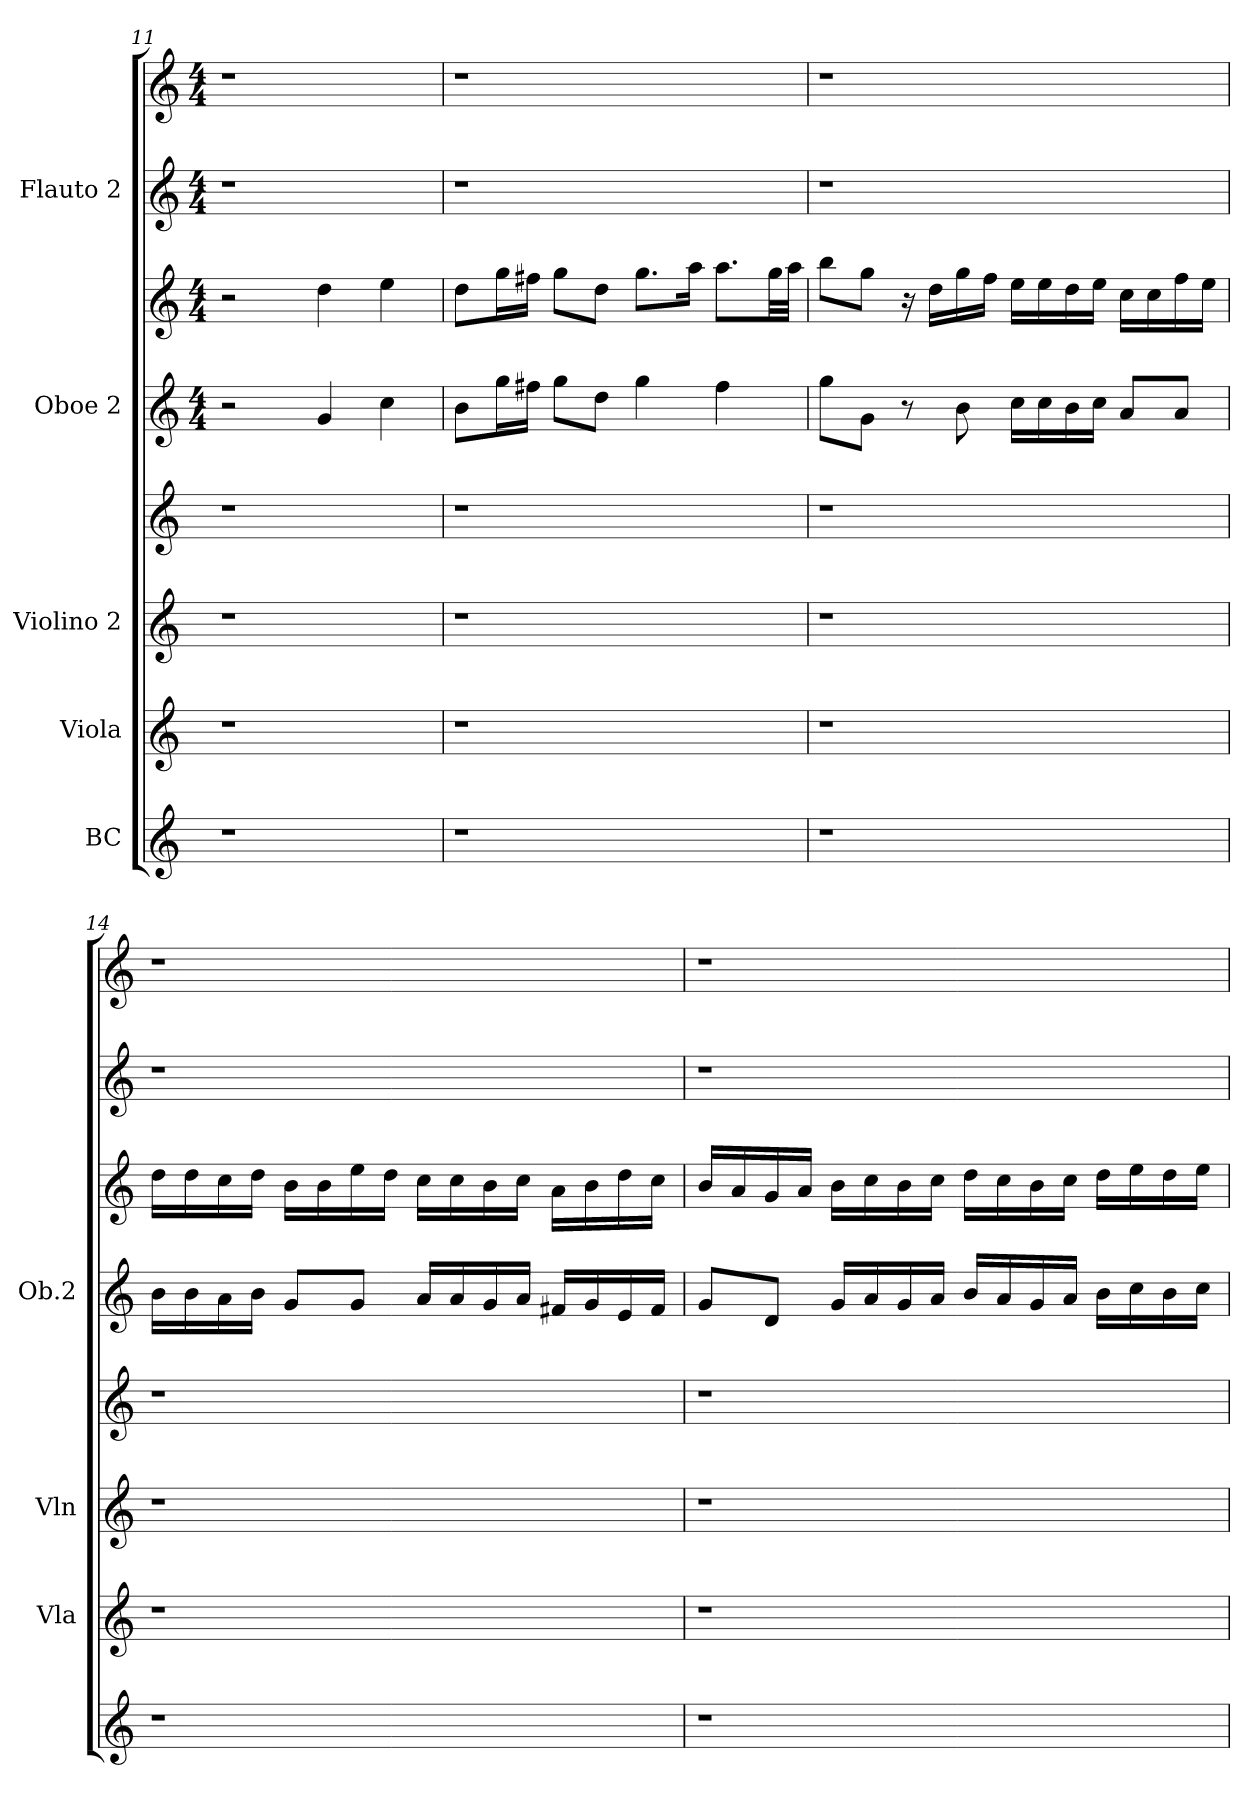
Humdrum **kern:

**kern	**kern	**kern	**kern	**kern	**kern	**kern	**kern
*part5	*part4	*part3	*part3	*part2	*part2	*part1	*part1
*staff8	*staff7	*staff6	*staff5	*staff4	*staff3	*staff2	*staff1
*I"BC	*I"Viola	*I"Violino 2	*	*I"Oboe 2	*	*I"Flauto 2	*
*	*I'Vla	*I'Vln	*	*I'Ob.2	*	*	*
*clefG2	*clefG2	*clefG2	*clefG2	*clefG2	*clefG2	*clefG2	*clefG2
*k[]	*k[]	*k[]	*k[]	*k[]	*k[]	*k[]	*k[]
*	*	*	*	*M4/4	*M4/4	*M4/4	*M4/4
=11	=11	=11	=11	=11	=11	=11	=11
1r	1r	1r	1r	2r	2r	1r	1r
.	.	.	.	4g/	4dd\	.	.
.	.	.	.	4cc\	4ee\	.	.
=12	=12	=12	=12	=12	=12	=12	=12
1r	1r	1r	1r	8b\L	8dd\L	1r	1r
.	.	.	.	16gg\L	16gg\L	.	.
.	.	.	.	16ff#X\JJ	16ff#X\JJ	.	.
.	.	.	.	8gg\L	8gg\L	.	.
.	.	.	.	8dd\J	8dd\J	.	.
.	.	.	.	4gg\	8.gg\L	.	.
.	.	.	.	.	16aa\Jk	.	.
.	.	.	.	4ff#\	8.aa\L	.	.
.	.	.	.	.	32gg\LL	.	.
.	.	.	.	.	32aa\JJJ	.	.
!!LO:PB:g=z
=13	=13	=13	=13	=13	=13	=13	=13
1r	1r	1r	1r	8gg\L	8bb\L	1r	1r
.	.	.	.	8g\J	8gg\J	.	.
.	.	.	.	8r	16r	.	.
.	.	.	.	.	16dd\LL	.	.
.	.	.	.	8b\	16gg\	.	.
.	.	.	.	.	16ff\JJ	.	.
.	.	.	.	16cc\LL	16ee\LL	.	.
.	.	.	.	16cc\	16ee\	.	.
.	.	.	.	16b\	16dd\	.	.
.	.	.	.	16cc\JJ	16ee\JJ	.	.
.	.	.	.	8a/L	16cc\LL	.	.
.	.	.	.	.	16cc\	.	.
.	.	.	.	8a/J	16ff\	.	.
.	.	.	.	.	16ee\JJ	.	.
!!LO:LB:g=z
=14	=14	=14	=14	=14	=14	=14	=14
1r	1r	1r	1r	16b\LL	16dd\LL	1r	1r
.	.	.	.	16b\	16dd\	.	.
.	.	.	.	16a\	16cc\	.	.
.	.	.	.	16b\JJ	16dd\JJ	.	.
.	.	.	.	8g/L	16b\LL	.	.
.	.	.	.	.	16b\	.	.
.	.	.	.	8g/J	16ee\	.	.
.	.	.	.	.	16dd\JJ	.	.
.	.	.	.	16a/LL	16cc\LL	.	.
.	.	.	.	16a/	16cc\	.	.
.	.	.	.	16g/	16b\	.	.
.	.	.	.	16a/JJ	16cc\JJ	.	.
.	.	.	.	16f#X/LL	16a\LL	.	.
.	.	.	.	16g/	16b\	.	.
.	.	.	.	16e/	16dd\	.	.
.	.	.	.	16f#/JJ	16cc\JJ	.	.
!!LO:PB:g=z
=15	=15	=15	=15	=15	=15	=15	=15
1r	1r	1r	1r	8g/L	16b/LL	1r	1r
.	.	.	.	.	16a/	.	.
.	.	.	.	8d/J	16g/	.	.
.	.	.	.	.	16a/JJ	.	.
.	.	.	.	16g/LL	16b\LL	.	.
.	.	.	.	16a/	16cc\	.	.
.	.	.	.	16g/	16b\	.	.
.	.	.	.	16a/JJ	16cc\JJ	.	.
.	.	.	.	16b/LL	16dd\LL	.	.
.	.	.	.	16a/	16cc\	.	.
.	.	.	.	16g/	16b\	.	.
.	.	.	.	16a/JJ	16cc\JJ	.	.
.	.	.	.	16b\LL	16dd\LL	.	.
.	.	.	.	16cc\	16ee\	.	.
.	.	.	.	16b\	16dd\	.	.
.	.	.	.	16cc\JJ	16ee\JJ	.	.
=	=	=	=	=	=	=	=
*-	*-	*-	*-	*-	*-	*-	*-
